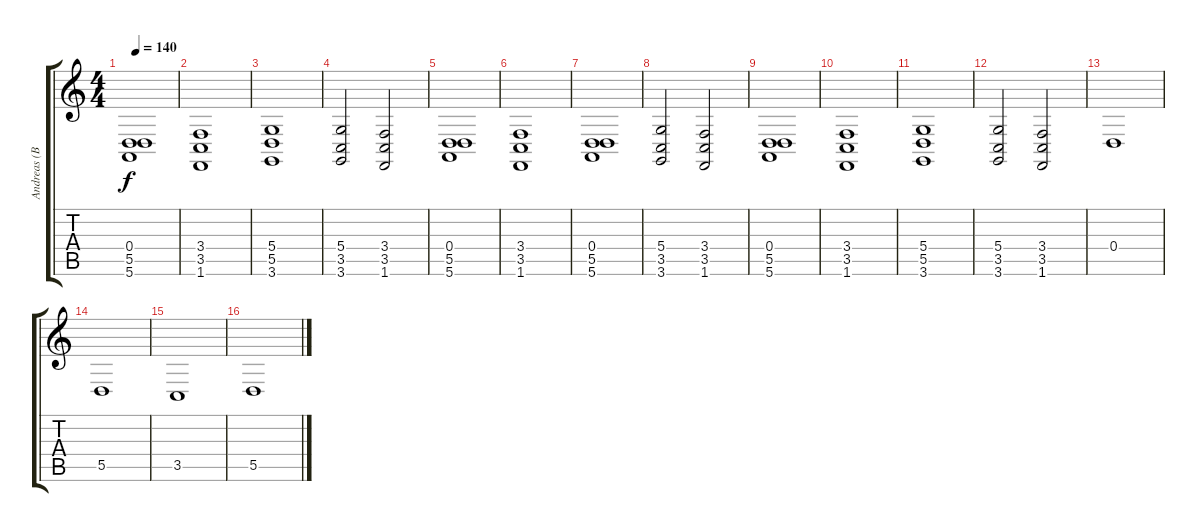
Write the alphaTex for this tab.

\track ("Andreas (Back Keyboard)" "Andreas (B") {instrument synthstrings2}
\staff {score tabs}
\tuning (E4 B3 G3 D3 A2 E2) {hide}
\ts (4 4)
\tempo 140
\clef g2
\ks c
(0.4 5.5 5.6).1{dy f} |
(3.4 3.5 1.6).1 |
(5.4 5.5 3.6).1 |
(5.4 3.5 3.6).2 (3.4 3.5 1.6).2 |
(0.4 5.5 5.6).1 |
(3.4 3.5 1.6).1 |
(0.4 5.5 5.6).1 |
(5.4 3.5 3.6).2 (3.4 3.5 1.6).2 |
(0.4 5.5 5.6).1 |
(3.4 3.5 1.6).1 |
(5.4 5.5 3.6).1 |
(5.4 3.5 3.6).2 (3.4 3.5 1.6).2 |
0.4.1 |
5.5.1 |
3.5.1 |
5.5.1
